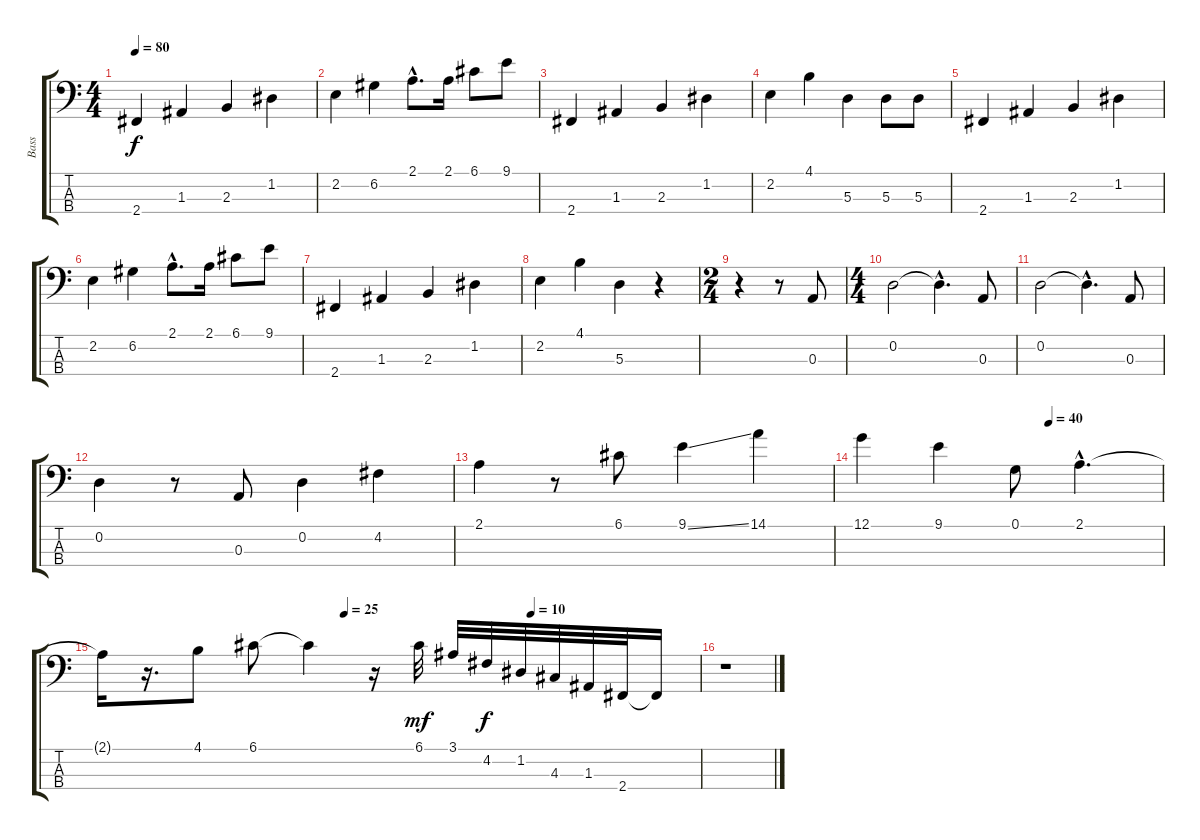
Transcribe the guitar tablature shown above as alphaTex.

\track ("Bass" "Bass") {instrument acousticbass}
\staff {score tabs}
\tuning (G2 D2 A1 E1) {hide}
\ts (4 4)
\tempo 80
\clef f4
\ks c
2.4.4{dy f} 1.3.4 2.3.4 1.2.4 |
2.2.4 6.2.4 2.1{hac}.8{d} 2.1.16 6.1.8 9.1.8 |
2.4.4 1.3.4 2.3.4 1.2.4 |
2.2.4 4.1.4 5.3.4 5.3.8 5.3.8 |
2.4.4 1.3.4 2.3.4 1.2.4 |
2.2.4 6.2.4 2.1{hac}.8{d} 2.1.16 6.1.8 9.1.8 |
2.4.4 1.3.4 2.3.4 1.2.4 |
2.2.4 4.1.4 5.3.4 r.4 |
\ts (2 4)
r.4 r.8 0.3.8 |
\ts (4 4)
0.2.2 0.2{hac t}.4{d} 0.3.8 |
0.2.2 0.2{hac t}.4{d} 0.3.8 |
0.2.4 r.8 0.3.8 0.2.4 4.2.4 |
2.1.4 r.8 6.1.8 9.1{ss}.4 14.1.4 |
\tempo (40 0.625)
12.1.4 9.1.4 0.1.8 2.1{hac}.4{d} |
\tempo (25 0.40625)
\tempo (10 0.71875)
2.1{t}.16 r.16{d} 4.1.8 6.1.8 6.1{t}.4 r.16 6.1.32{dy mf} 3.1.32 4.2.32{dy f} 1.2.32 4.3.32 1.3.32 2.4.32 2.4{t}.16 |
r.1
